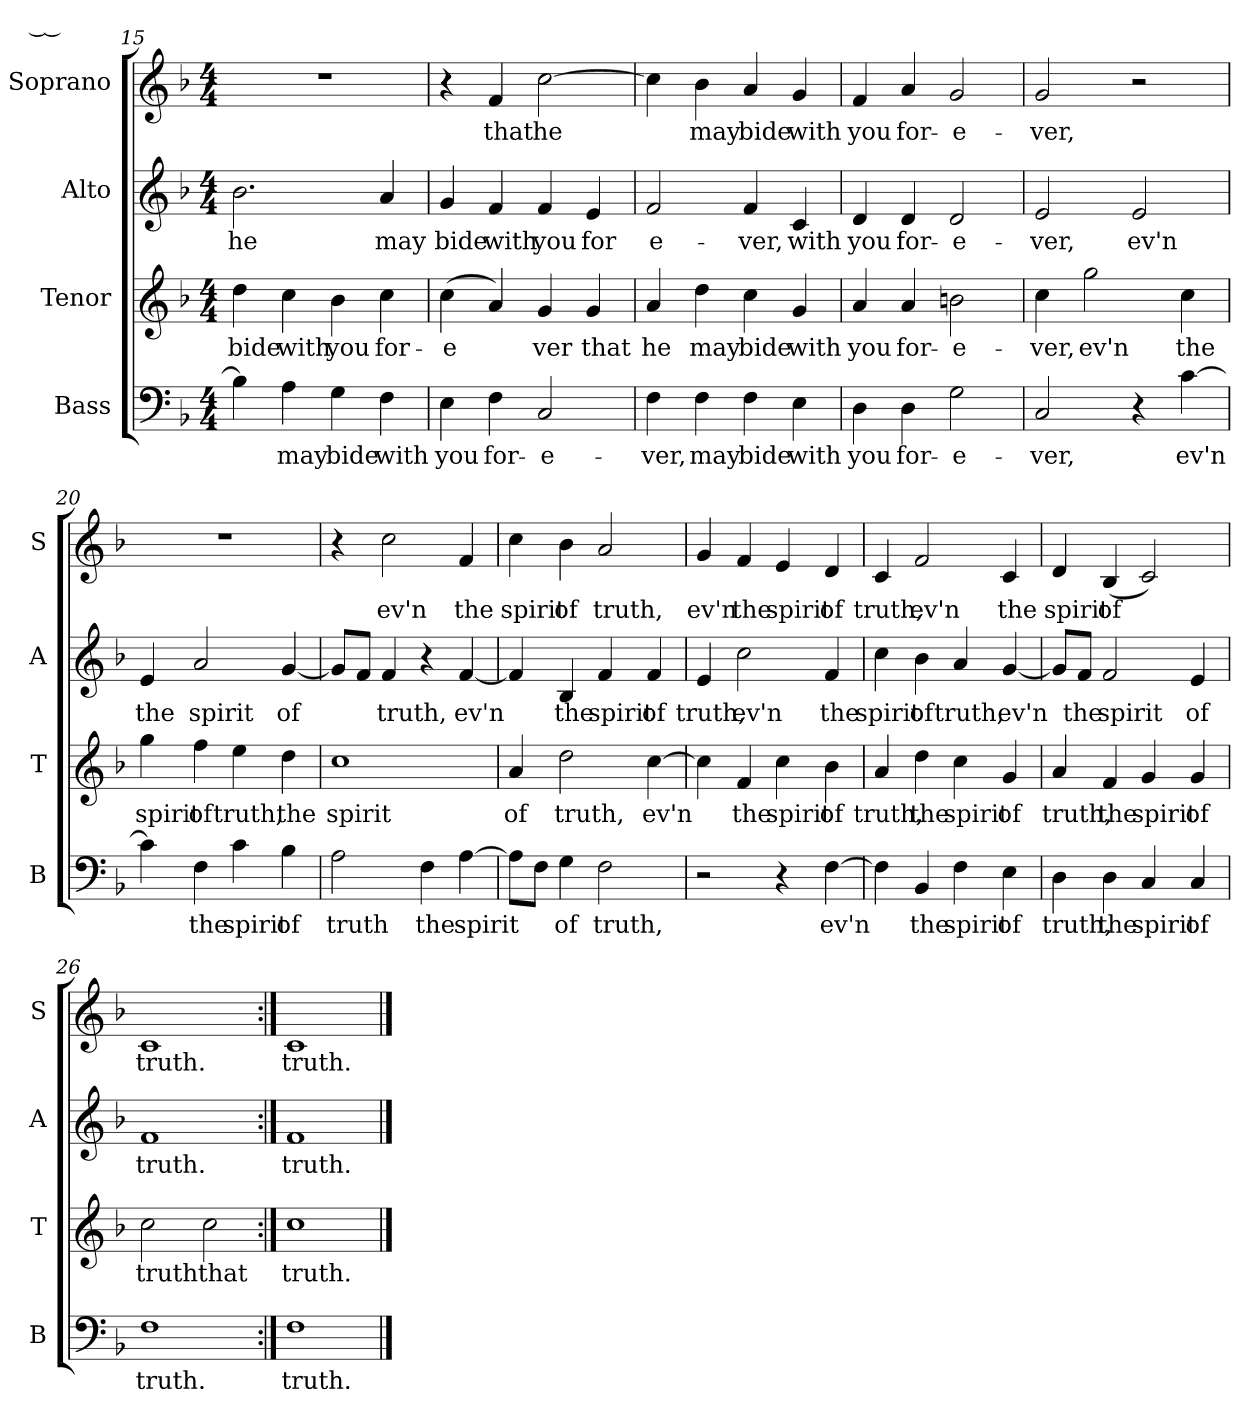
**kern	**text	**kern	**text	**kern	**text	**kern	**text
*part4	*part4	*part3	*part3	*part2	*part2	*part1	*part1
*staff4	*staff4	*staff3	*staff3	*staff2	*staff2	*staff1	*staff1
*I"Bass	*	*I"Tenor	*	*I"Alto	*	*I"Soprano	*
*I'B	*	*I'T	*	*I'A	*	*I'S	*
*clefF4	*	*clefG2	*	*clefG2	*	*clefG2	*
*k[b-]	*	*k[b-]	*	*k[b-]	*	*k[b-]	*
*M4/4	*	*M4/4	*	*M4/4	*	*M4/4	*
=15	=15	=15	=15	=15	=15	=15	=15
4B-\]	.	4dd\	bide	2.b-\	he	1r	.
4A\	may	4cc\	with	.	.	.	.
4G\	bide	4b-\	you	.	.	.	.
4F\	with	4cc\	for-	4a/	may	.	.
!!LO:LB:g=z
=16	=16	=16	=16	=16	=16	=16	=16
4E\	you	(4cc\	e-	4g/	bide	4r	.
4F\	for-	4a/)	-	4f/	with	4f/	that
2C/	-e-	4g/	ver	4f/	you	[2cc\	he
.	.	4g/	that	4e/	for	.	.
=17	=17	=17	=17	=17	=17	=17	=17
4F\	-ver,	4a/	he	2f/	e-	4cc\]	.
4F\	may	4dd\	may	.	.	4b-\	may
4F\	bide	4cc\	bide	4f/	ver,	4a/	bide
4E\	with	4g/	with	4c/	with	4g/	with
=18	=18	=18	=18	=18	=18	=18	=18
4D\	you	4a/	you	4d/	you	4f/	you
4D\	for-	4a/	for-	4d/	for-	4a/	for-
2G\	-e-	2bn\	e-	2d/	e-	2g/	e-
=19	=19	=19	=19	=19	=19	=19	=19
2C/	-ver,	4cc\	ver,	2e/	ver,	2g/	ver,
.	.	2gg\	ev'n	.	.	.	.
4r	.	.	.	2e/	ev'n	2r	.
[4c\	ev'n	4cc\	the	.	.	.	.
=20	=20	=20	=20	=20	=20	=20	=20
4c\]	.	4gg\	spirit	4e/	the	1r	.
4F\	the	4ff\	of	2a/	spirit	.	.
4c\	spirit	4ee\	truth,	.	.	.	.
4B-\	of	4dd\	the	[4g/	of	.	.
!!LO:PB:g=z
=21	=21	=21	=21	=21	=21	=21	=21
2A\	truth	1cc	spirit	8g/L]	.	4r	.
.	.	.	.	8f/J	.	.	.
.	.	.	.	4f/	truth,	2cc\	ev'n
4F\	the	.	.	4r	.	.	.
[4A\	spirit	.	.	[4f/	ev'n	4f/	the
=22	=22	=22	=22	=22	=22	=22	=22
8A\L]	.	4a/	of	4f/]	.	4cc\	spirit
8F\J	.	.	.	.	.	.	.
4G\	of	2dd\	truth,	4B-/	the	4b-\	of
2F\	truth,	.	.	4f/	spirit	2a/	truth,
.	.	[4cc\	ev'n	4f/	of	.	.
=23	=23	=23	=23	=23	=23	=23	=23
2r	.	4cc\]	.	4e/	truth,	4g/	ev'n
.	.	4f/	the	2cc\	ev'n	4f/	the
4r	.	4cc\	spirit	.	.	4e/	spirit
[4F\	ev'n	4b-\	of	4f/	the	4d/	of
=24	=24	=24	=24	=24	=24	=24	=24
4F\]	.	4a/	truth,	4cc\	spirit	4c/	truth,
4BB-/	the	4dd\	the	4b-\	of	2f/	ev'n
4F\	spirit	4cc\	spirit	4a/	truth,	.	.
4E\	of	4g/	of	[4g/	ev'n	4c/	the
!!LO:LB:g=z
=25	=25	=25	=25	=25	=25	=25	=25
4D\	truth,	4a/	truth,	8g/L]	.	4d/	spirit
.	.	.	.	8f/J	the	.	.
4D\	the	4f/	the	2f/	spirit	(4B-/	of
4C/	spirit	4g/	spirit	.	.	2c/)	___
4C/	of	4g/	of	4e/	of	.	.
=26	=26	=26	=26	=26	=26	=26	=26
1F	truth.	2cc\	truth	1f	truth.	1c	truth.
.	.	2cc\	that	.	.	.	.
=27:|!	=27:|!	=27:|!	=27:|!	=27:|!	=27:|!	=27:|!	=27:|!
1F	truth.	1cc	truth.	1f	truth.	1c	truth.
==	==	==	==	==	==	==	==
*-	*-	*-	*-	*-	*-	*-	*-
